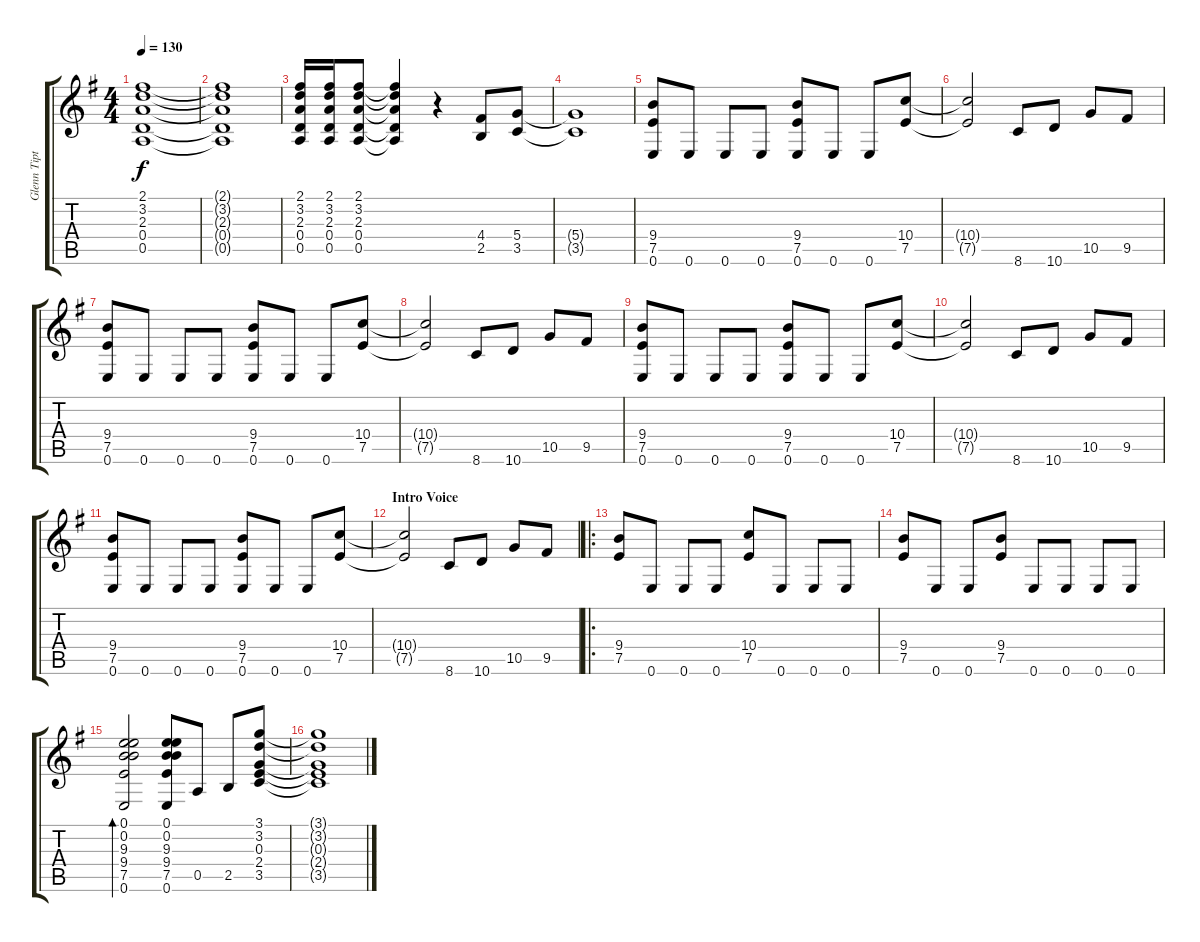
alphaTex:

\track ("Glenn Tipton" "Glenn Tipt") {instrument distortionguitar}
\staff {score tabs}
\tuning (E4 B3 G3 D3 A2 E2) {hide}
\ts (4 4)
\tempo 130
\clef g2
\ks g
(2.1 3.2 2.3 0.4 0.5).1{dy f instrument distortionguitar} |
(2.1{t} 3.2{t} 2.3{t} 0.4{t} 0.5{t}).1 |
(2.1 3.2 2.3 0.4 0.5).16 (2.1 3.2 2.3 0.4 0.5).16 (2.1 3.2 2.3 0.4 0.5).8 (2.1{t} 3.2{t} 2.3{t} 0.4{t} 0.5{t}).4 r.4 (4.4 2.5).8 (5.4 3.5).8 |
(5.4{t} 3.5{t}).1 |
(9.4 7.5 0.6).8 0.6.8 0.6.8 0.6.8 (9.4 7.5 0.6).8 0.6.8 0.6.8 (10.4 7.5).8 |
(10.4{t} 7.5{t}).2 8.6.8 10.6.8 10.5.8 9.5.8 |
(9.4 7.5 0.6).8 0.6.8 0.6.8 0.6.8 (9.4 7.5 0.6).8 0.6.8 0.6.8 (10.4 7.5).8 |
(10.4{t} 7.5{t}).2 8.6.8 10.6.8 10.5.8 9.5.8 |
(9.4 7.5 0.6).8 0.6.8 0.6.8 0.6.8 (9.4 7.5 0.6).8 0.6.8 0.6.8 (10.4 7.5).8 |
(10.4{t} 7.5{t}).2 8.6.8 10.6.8 10.5.8 9.5.8 |
(9.4 7.5 0.6).8 0.6.8 0.6.8 0.6.8 (9.4 7.5 0.6).8 0.6.8 0.6.8 (10.4 7.5).8 |
\section ("" "Intro Voice")
(10.4{t} 7.5{t}).2 8.6.8 10.6.8 10.5.8 9.5.8 |
\ro
(9.4 7.5).8 0.6.8 0.6.8 0.6.8 (10.4 7.5).8 0.6.8 0.6.8 0.6.8 |
(9.4 7.5).8 0.6.8 0.6.8 (9.4 7.5).8 0.6.8 0.6.8 0.6.8 0.6.8 |
(0.1 0.2 9.3 9.4 7.5 0.6).2{bd 120} (0.1 0.2 9.3 9.4 7.5 0.6).8 0.5.8 2.5.8 (3.1 3.2 0.3 2.4 3.5).8 |
(3.1{t} 3.2{t} 0.3{t} 2.4{t} 3.5{t}).1
